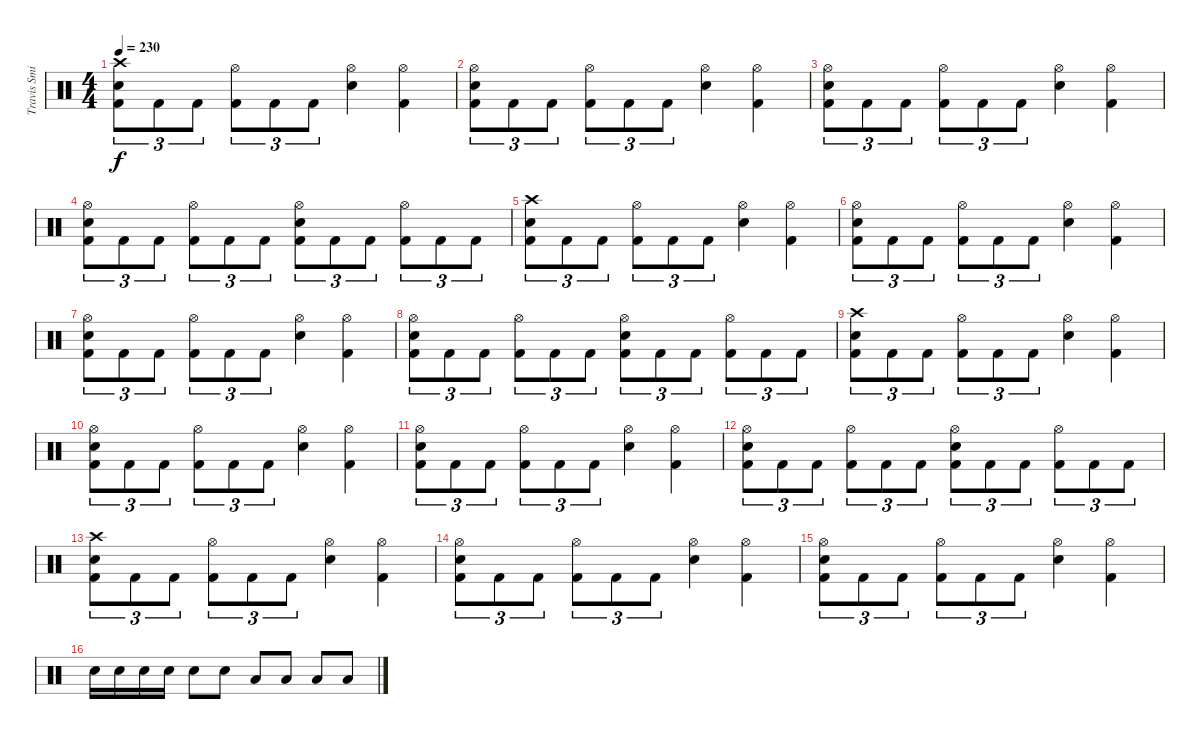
\track ("Travis Smith" "Travis Smi") {instrument percussion}
\staff {score}
\articulation defaults
\ts (4 4)
\tempo 230
\clef neutral
\ks c
("Kick (hit) 2" "Snare (hit) 2" "Crash high (hit)").8{tu (3 2) dy f} "Kick (hit) 2".8{tu (3 2)} "Kick (hit) 2".8{tu (3 2)} ("Kick (hit) 2" "Hi-Hat (open)").8{tu (3 2)} "Kick (hit) 2".8{tu (3 2)} "Kick (hit) 2".8{tu (3 2)} ("Snare (hit) 2" "Hi-Hat (open)").4 ("Kick (hit) 2" "Hi-Hat (open)").4 |
("Kick (hit) 2" "Snare (hit) 2" "Hi-Hat (open)").8{tu (3 2)} "Kick (hit) 2".8{tu (3 2)} "Kick (hit) 2".8{tu (3 2)} ("Kick (hit) 2" "Hi-Hat (open)").8{tu (3 2)} "Kick (hit) 2".8{tu (3 2)} "Kick (hit) 2".8{tu (3 2)} ("Snare (hit) 2" "Hi-Hat (open)").4 ("Kick (hit) 2" "Hi-Hat (open)").4 |
("Kick (hit) 2" "Snare (hit) 2" "Hi-Hat (open)").8{tu (3 2)} "Kick (hit) 2".8{tu (3 2)} "Kick (hit) 2".8{tu (3 2)} ("Kick (hit) 2" "Hi-Hat (open)").8{tu (3 2)} "Kick (hit) 2".8{tu (3 2)} "Kick (hit) 2".8{tu (3 2)} ("Snare (hit) 2" "Hi-Hat (open)").4 ("Kick (hit) 2" "Hi-Hat (open)").4 |
("Kick (hit) 2" "Snare (hit) 2" "Hi-Hat (open)").8{tu (3 2)} "Kick (hit) 2".8{tu (3 2)} "Kick (hit) 2".8{tu (3 2)} ("Kick (hit) 2" "Hi-Hat (open)").8{tu (3 2)} "Kick (hit) 2".8{tu (3 2)} "Kick (hit) 2".8{tu (3 2)} ("Kick (hit) 2" "Snare (hit) 2" "Hi-Hat (open)").8{tu (3 2)} "Kick (hit) 2".8{tu (3 2)} "Kick (hit) 2".8{tu (3 2)} ("Kick (hit) 2" "Hi-Hat (open)").8{tu (3 2)} "Kick (hit) 2".8{tu (3 2)} "Kick (hit) 2".8{tu (3 2)} |
("Kick (hit) 2" "Snare (hit) 2" "Crash high (hit)").8{tu (3 2)} "Kick (hit) 2".8{tu (3 2)} "Kick (hit) 2".8{tu (3 2)} ("Kick (hit) 2" "Hi-Hat (open)").8{tu (3 2)} "Kick (hit) 2".8{tu (3 2)} "Kick (hit) 2".8{tu (3 2)} ("Snare (hit) 2" "Hi-Hat (open)").4 ("Kick (hit) 2" "Hi-Hat (open)").4 |
("Kick (hit) 2" "Snare (hit) 2" "Hi-Hat (open)").8{tu (3 2)} "Kick (hit) 2".8{tu (3 2)} "Kick (hit) 2".8{tu (3 2)} ("Kick (hit) 2" "Hi-Hat (open)").8{tu (3 2)} "Kick (hit) 2".8{tu (3 2)} "Kick (hit) 2".8{tu (3 2)} ("Snare (hit) 2" "Hi-Hat (open)").4 ("Kick (hit) 2" "Hi-Hat (open)").4 |
("Kick (hit) 2" "Snare (hit) 2" "Hi-Hat (open)").8{tu (3 2)} "Kick (hit) 2".8{tu (3 2)} "Kick (hit) 2".8{tu (3 2)} ("Kick (hit) 2" "Hi-Hat (open)").8{tu (3 2)} "Kick (hit) 2".8{tu (3 2)} "Kick (hit) 2".8{tu (3 2)} ("Snare (hit) 2" "Hi-Hat (open)").4 ("Kick (hit) 2" "Hi-Hat (open)").4 |
("Kick (hit) 2" "Snare (hit) 2" "Hi-Hat (open)").8{tu (3 2)} "Kick (hit) 2".8{tu (3 2)} "Kick (hit) 2".8{tu (3 2)} ("Kick (hit) 2" "Hi-Hat (open)").8{tu (3 2)} "Kick (hit) 2".8{tu (3 2)} "Kick (hit) 2".8{tu (3 2)} ("Kick (hit) 2" "Snare (hit) 2" "Hi-Hat (open)").8{tu (3 2)} "Kick (hit) 2".8{tu (3 2)} "Kick (hit) 2".8{tu (3 2)} ("Kick (hit) 2" "Hi-Hat (open)").8{tu (3 2)} "Kick (hit) 2".8{tu (3 2)} "Kick (hit) 2".8{tu (3 2)} |
("Kick (hit) 2" "Snare (hit) 2" "Crash high (hit)").8{tu (3 2)} "Kick (hit) 2".8{tu (3 2)} "Kick (hit) 2".8{tu (3 2)} ("Kick (hit) 2" "Hi-Hat (open)").8{tu (3 2)} "Kick (hit) 2".8{tu (3 2)} "Kick (hit) 2".8{tu (3 2)} ("Snare (hit) 2" "Hi-Hat (open)").4 ("Kick (hit) 2" "Hi-Hat (open)").4 |
("Kick (hit) 2" "Snare (hit) 2" "Hi-Hat (open)").8{tu (3 2)} "Kick (hit) 2".8{tu (3 2)} "Kick (hit) 2".8{tu (3 2)} ("Kick (hit) 2" "Hi-Hat (open)").8{tu (3 2)} "Kick (hit) 2".8{tu (3 2)} "Kick (hit) 2".8{tu (3 2)} ("Snare (hit) 2" "Hi-Hat (open)").4 ("Kick (hit) 2" "Hi-Hat (open)").4 |
("Kick (hit) 2" "Snare (hit) 2" "Hi-Hat (open)").8{tu (3 2)} "Kick (hit) 2".8{tu (3 2)} "Kick (hit) 2".8{tu (3 2)} ("Kick (hit) 2" "Hi-Hat (open)").8{tu (3 2)} "Kick (hit) 2".8{tu (3 2)} "Kick (hit) 2".8{tu (3 2)} ("Snare (hit) 2" "Hi-Hat (open)").4 ("Kick (hit) 2" "Hi-Hat (open)").4 |
("Kick (hit) 2" "Snare (hit) 2" "Hi-Hat (open)").8{tu (3 2)} "Kick (hit) 2".8{tu (3 2)} "Kick (hit) 2".8{tu (3 2)} ("Kick (hit) 2" "Hi-Hat (open)").8{tu (3 2)} "Kick (hit) 2".8{tu (3 2)} "Kick (hit) 2".8{tu (3 2)} ("Kick (hit) 2" "Snare (hit) 2" "Hi-Hat (open)").8{tu (3 2)} "Kick (hit) 2".8{tu (3 2)} "Kick (hit) 2".8{tu (3 2)} ("Kick (hit) 2" "Hi-Hat (open)").8{tu (3 2)} "Kick (hit) 2".8{tu (3 2)} "Kick (hit) 2".8{tu (3 2)} |
("Kick (hit) 2" "Snare (hit) 2" "Crash high (hit)").8{tu (3 2)} "Kick (hit) 2".8{tu (3 2)} "Kick (hit) 2".8{tu (3 2)} ("Kick (hit) 2" "Hi-Hat (open)").8{tu (3 2)} "Kick (hit) 2".8{tu (3 2)} "Kick (hit) 2".8{tu (3 2)} ("Snare (hit) 2" "Hi-Hat (open)").4 ("Kick (hit) 2" "Hi-Hat (open)").4 |
("Kick (hit) 2" "Snare (hit) 2" "Hi-Hat (open)").8{tu (3 2)} "Kick (hit) 2".8{tu (3 2)} "Kick (hit) 2".8{tu (3 2)} ("Kick (hit) 2" "Hi-Hat (open)").8{tu (3 2)} "Kick (hit) 2".8{tu (3 2)} "Kick (hit) 2".8{tu (3 2)} ("Snare (hit) 2" "Hi-Hat (open)").4 ("Kick (hit) 2" "Hi-Hat (open)").4 |
("Kick (hit) 2" "Snare (hit) 2" "Hi-Hat (open)").8{tu (3 2)} "Kick (hit) 2".8{tu (3 2)} "Kick (hit) 2".8{tu (3 2)} ("Kick (hit) 2" "Hi-Hat (open)").8{tu (3 2)} "Kick (hit) 2".8{tu (3 2)} "Kick (hit) 2".8{tu (3 2)} ("Snare (hit) 2" "Hi-Hat (open)").4 ("Kick (hit) 2" "Hi-Hat (open)").4 |
"Snare (hit) 2".16 "Snare (hit) 2".16 "Snare (hit) 2".16 "Snare (hit) 2".16 "Snare (hit) 2".8 "Snare (hit) 2".8 "Low Tom (hit)".8 "Low Tom (hit)".8 "Low Tom (hit)".8 "Low Tom (hit)".8
